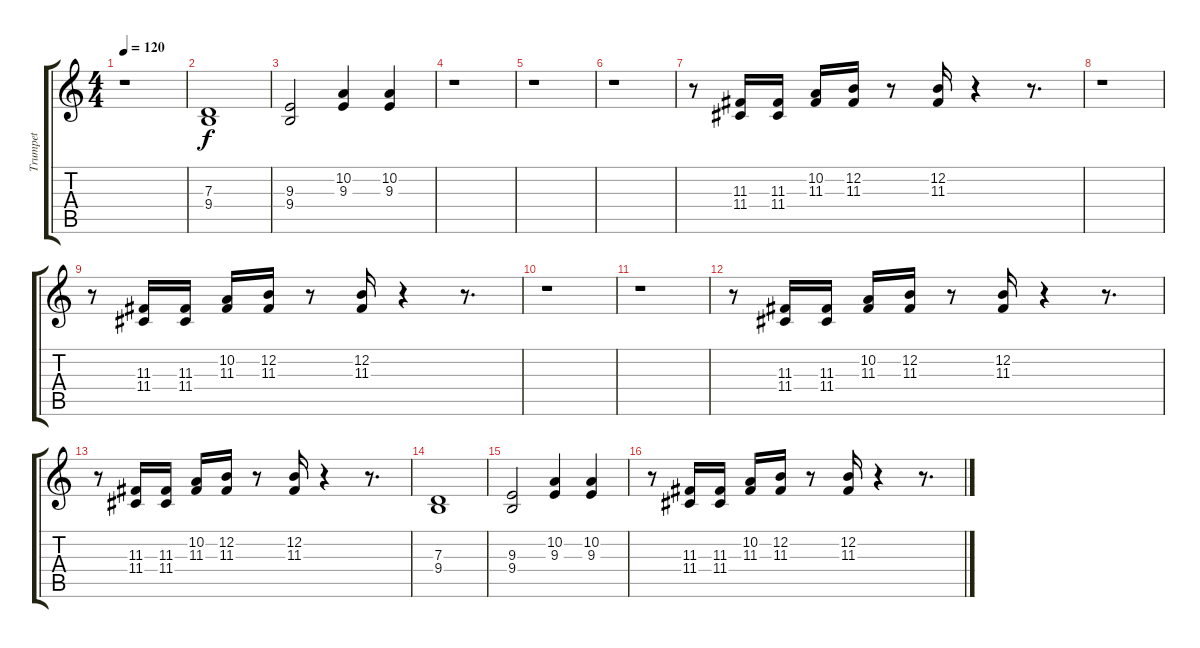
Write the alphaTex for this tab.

\track ("Trumpet" "Trumpet") {instrument trumpet}
\staff {score tabs}
\tuning (E4 B3 G3 D3 A2 E2) {hide}
\ts (4 4)
\tempo 120
\clef g2
\ks c
r.1{dy f} |
(7.3 9.4).1{volume 16} |
(9.3 9.4).2 (10.2 9.3).4 (10.2 9.3).4 |
r.1 |
r.1 |
r.1 |
r.8 (11.3 11.4).16 (11.3 11.4).16 (10.2 11.3).16 (12.2 11.3).16 r.8 (12.2 11.3).16 r.4 r.8{d} |
r.1 |
r.8 (11.3 11.4).16 (11.3 11.4).16 (10.2 11.3).16 (12.2 11.3).16 r.8 (12.2 11.3).16 r.4 r.8{d} |
r.1 |
r.1 |
r.8 (11.3 11.4).16 (11.3 11.4).16 (10.2 11.3).16 (12.2 11.3).16 r.8 (12.2 11.3).16 r.4 r.8{d} |
r.8 (11.3 11.4).16 (11.3 11.4).16 (10.2 11.3).16 (12.2 11.3).16 r.8 (12.2 11.3).16 r.4 r.8{d} |
(7.3 9.4).1{volume 16} |
(9.3 9.4).2 (10.2 9.3).4 (10.2 9.3).4 |
r.8 (11.3 11.4).16 (11.3 11.4).16 (10.2 11.3).16 (12.2 11.3).16 r.8 (12.2 11.3).16 r.4 r.8{d}
